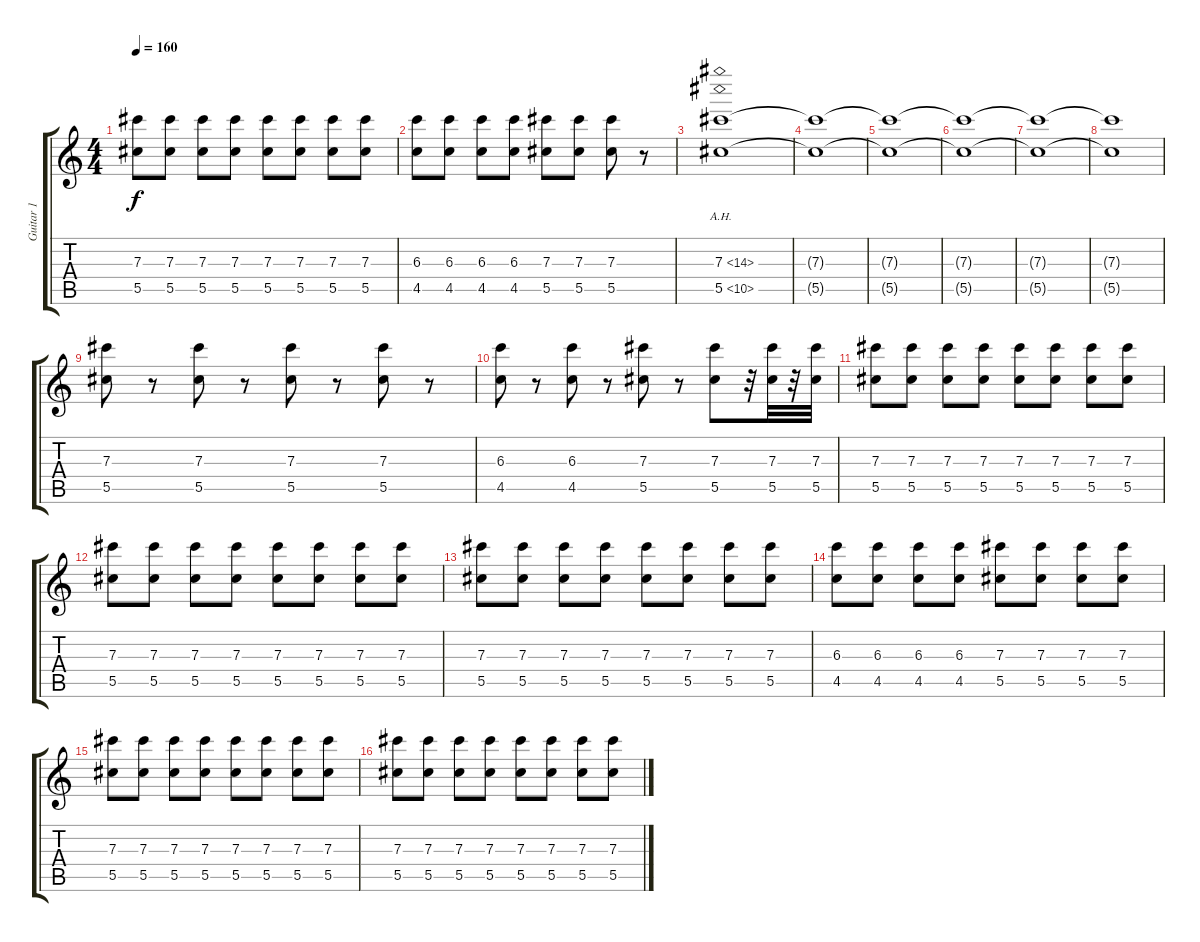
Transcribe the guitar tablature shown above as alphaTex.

\track ("Guitar 1" "Guitar 1") {instrument distortionguitar}
\staff {score tabs}
\tuning (Eb5 Bb4 Gb4 Db4 Ab3 Db3) {hide}
\ts (4 4)
\tempo 160
\clef g2
\ks c
(7.3 5.5).8{dy f} (7.3 5.5).8 (7.3 5.5).8 (7.3 5.5).8 (7.3 5.5).8 (7.3 5.5).8 (7.3 5.5).8 (7.3 5.5).8 |
(6.3 4.5).8 (6.3 4.5).8 (6.3 4.5).8 (6.3 4.5).8 (7.3 5.5).8 (7.3 5.5).8 (7.3 5.5).8 r.8 |
(7.3{ah 7} 5.5{ah 5}).1{volume 5} |
(7.3{t} 5.5{t}).1 |
(7.3{t} 5.5{t}).1 |
(7.3{t} 5.5{t}).1 |
(7.3{t} 5.5{t}).1{volume 13} |
(7.3{t} 5.5{t}).1 |
(7.3 5.5).8{volume 13} r.8 (7.3 5.5).8 r.8 (7.3 5.5).8 r.8 (7.3 5.5).8 r.8 |
(6.3 4.5).8 r.8 (6.3 4.5).8 r.8 (7.3 5.5).8 r.8 (7.3 5.5).8 r.32 (7.3 5.5).32 r.32 (7.3 5.5).32 |
(7.3 5.5).8 (7.3 5.5).8 (7.3 5.5).8 (7.3 5.5).8 (7.3 5.5).8 (7.3 5.5).8 (7.3 5.5).8 (7.3 5.5).8 |
(7.3 5.5).8 (7.3 5.5).8 (7.3 5.5).8 (7.3 5.5).8 (7.3 5.5).8 (7.3 5.5).8 (7.3 5.5).8 (7.3 5.5).8 |
(7.3 5.5).8 (7.3 5.5).8 (7.3 5.5).8 (7.3 5.5).8 (7.3 5.5).8 (7.3 5.5).8 (7.3 5.5).8 (7.3 5.5).8 |
(6.3 4.5).8 (6.3 4.5).8 (6.3 4.5).8 (6.3 4.5).8 (7.3 5.5).8 (7.3 5.5).8 (7.3 5.5).8 (7.3 5.5).8 |
(7.3 5.5).8 (7.3 5.5).8 (7.3 5.5).8 (7.3 5.5).8 (7.3 5.5).8 (7.3 5.5).8 (7.3 5.5).8 (7.3 5.5).8 |
(7.3 5.5).8 (7.3 5.5).8 (7.3 5.5).8 (7.3 5.5).8 (7.3 5.5).8 (7.3 5.5).8 (7.3 5.5).8 (7.3 5.5).8
